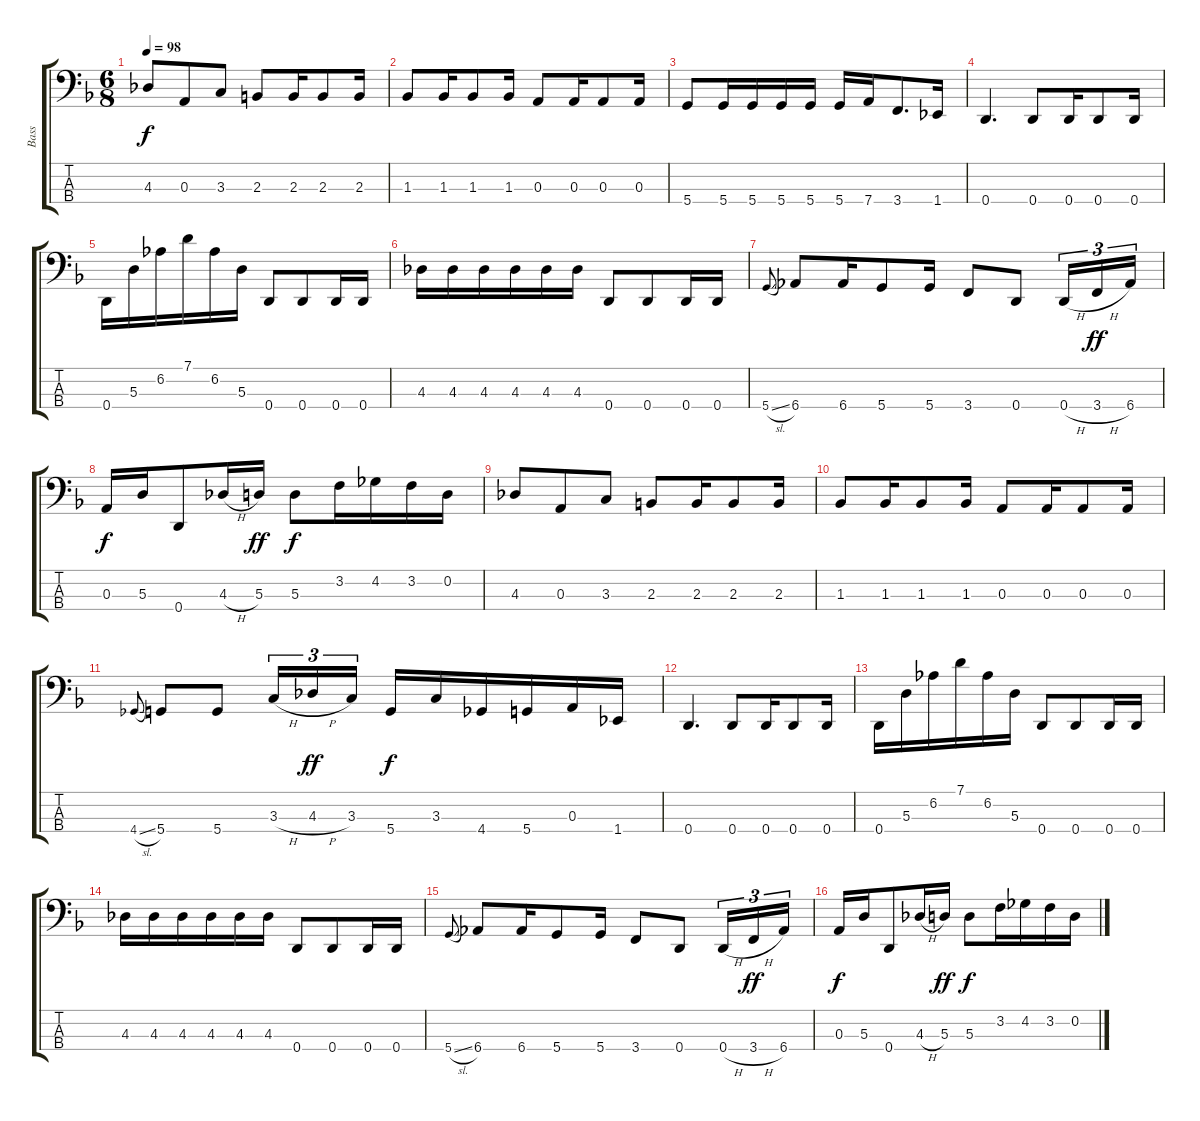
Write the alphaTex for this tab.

\track ("Bass" "Bass") {instrument electricbassfinger}
\staff {score tabs}
\tuning (G2 D2 A1 D1) {hide}
\ts (6 8)
\tempo 98
\clef f4
\ks dminor
4.3.8{dy f} 0.3.8 3.3.8 2.3.8 2.3.16 2.3.8 2.3.16 |
1.3.8 1.3.16 1.3.8 1.3.16 0.3.8 0.3.16 0.3.8 0.3.16 |
5.4.8 5.4.16 5.4.16 5.4.16 5.4.16 5.4.16 7.4.16 3.4.8{d} 1.4.16 |
0.4.4{d} 0.4.8 0.4.16 0.4.8 0.4.16 |
0.4.16 5.3.16 6.2.16 7.1.16 6.2.16 5.3.16 0.4.8 0.4.8 0.4.16 0.4.16 |
4.3.16 4.3.16 4.3.16 4.3.16 4.3.16 4.3.16 0.4.8 0.4.8 0.4.16 0.4.16 |
5.4{sl}.8{gr onbeat} 6.4.8 6.4.16 5.4.8 5.4.16 3.4.8 0.4.8 0.4{h}.16{tu (3 2)} 3.4{h}.16{tu (3 2) dy ff} 6.4.16{tu (3 2)} |
0.3.16{dy f} 5.3.16 0.4.8 4.3{h}.16 5.3.16{dy ff} 5.3.8{dy f} 3.2.16 4.2.16 3.2.16 0.2.16 |
4.3.8 0.3.8 3.3.8 2.3.8 2.3.16 2.3.8 2.3.16 |
1.3.8 1.3.16 1.3.8 1.3.16 0.3.8 0.3.16 0.3.8 0.3.16 |
4.4{sl}.8{gr onbeat} 5.4.8 5.4.8 3.3{h}.16{tu (3 2)} 4.3{h}.16{tu (3 2) dy ff} 3.3.16{tu (3 2)} 5.4.16{dy f} 3.3.16 4.4.16 5.4.16 0.3.16 1.4.16 |
0.4.4{d} 0.4.8 0.4.16 0.4.8 0.4.16 |
0.4.16 5.3.16 6.2.16 7.1.16 6.2.16 5.3.16 0.4.8 0.4.8 0.4.16 0.4.16 |
4.3.16 4.3.16 4.3.16 4.3.16 4.3.16 4.3.16 0.4.8 0.4.8 0.4.16 0.4.16 |
5.4{sl}.8{gr onbeat} 6.4.8 6.4.16 5.4.8 5.4.16 3.4.8 0.4.8 0.4{h}.16{tu (3 2)} 3.4{h}.16{tu (3 2) dy ff} 6.4.16{tu (3 2)} |
0.3.16{dy f} 5.3.16 0.4.8 4.3{h}.16 5.3.16{dy ff} 5.3.8{dy f} 3.2.16 4.2.16 3.2.16 0.2.16
